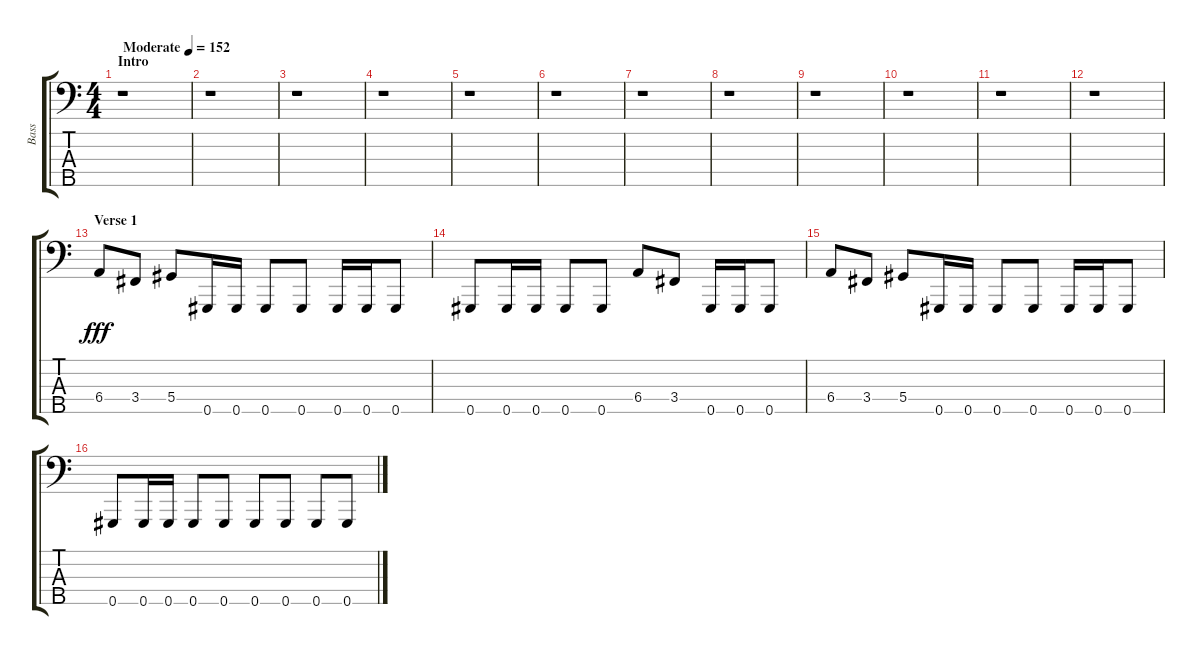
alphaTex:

\track ("Bass" "Bass") {instrument electricbasspick}
\staff {score tabs}
\tuning (E2 Db2 Ab1 Eb1 Ab0) {hide}
\ts (4 4)
\section ("" "Intro")
\tempo (152 "Moderate")
\clef f4
\ks c
r.1{dy fff instrument electricbasspick} |
r.1 |
r.1 |
r.1 |
r.1 |
r.1 |
r.1 |
r.1 |
r.1 |
r.1 |
r.1 |
r.1 |
\section ("" "Verse 1")
6.4.8 3.4.8 5.4.8 0.5.16 0.5.16 0.5.8 0.5.8 0.5.16 0.5.16 0.5.8 |
0.5.8 0.5.16 0.5.16 0.5.8 0.5.8 6.4.8 3.4.8 0.5.16 0.5.16 0.5.8 |
6.4.8 3.4.8 5.4.8 0.5.16 0.5.16 0.5.8 0.5.8 0.5.16 0.5.16 0.5.8 |
0.5.8 0.5.16 0.5.16 0.5.8 0.5.8 0.5.8 0.5.8 0.5.8 0.5.8
